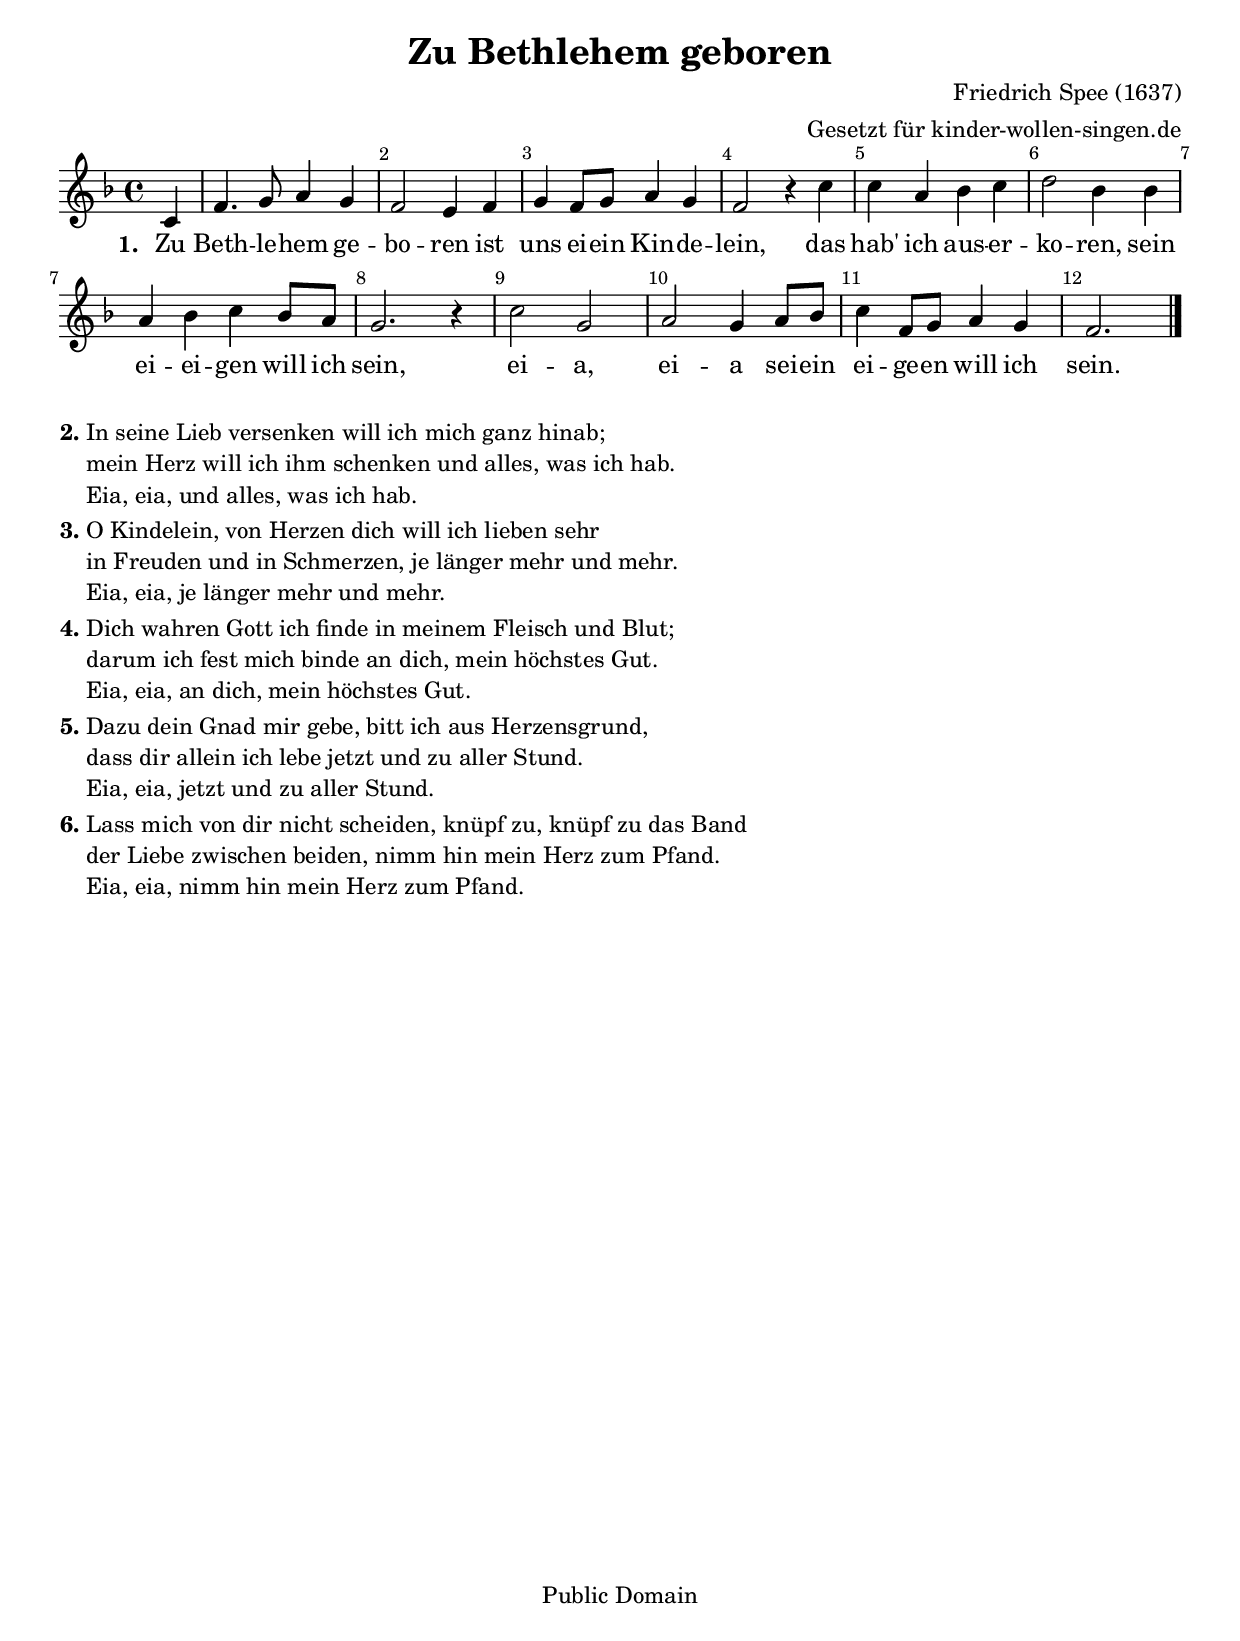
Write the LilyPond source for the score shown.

%=============================================
%   created by MuseScore Version: 0.9.6
%          Donnerstag, 18. November 2010
%=============================================

\version "2.24.2"



#(set-default-paper-size "a4")

\paper {
  line-width    = 190\mm
  left-margin   = 10\mm
  top-margin    = 10\mm
  bottom-margin = 20\mm
  indent = 0 \mm
  %%set to ##t if your score is less than one page:
  ragged-last-bottom = ##t
  ragged-bottom = ##f
  %% in orchestral scores you probably want the two bold slashes
  %% separating the systems: so uncomment the following line:
  %% system-separator-markup = \slashSeparator
}

\header {
  title = "Zu Bethlehem geboren"
  composer = "Friedrich Spee (1637)"
  arranger = "Gesetzt für kinder-wollen-singen.de"
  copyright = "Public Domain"
}

AvoiceAA = \relative c'{
  \set Staff.instrumentName = #""
  \set Staff.shortInstrumentName = #""
  \clef treble
  %staffkeysig
  \key f \major
  %barkeysig:
  \key f \major
  %bartimesig:
  \time 4/4
  \partial 4
  c4     f4. g8 a4 g      | % 1
  f2 e4 f      | % 2
  g f8 g a4 g      | % 3
  f2 r4 c'      | % 4
  c a bes c      | % 5
  d2 bes4 bes      | % 6
  a bes c bes8 a      | % 7
  g2. r4      | % 8
  c2  g      | % 9
  a g4 a8 bes      | % 10
  c4 f,8 g a4 g      | % 11
  f2. \bar "|."
}% end of last bar in partorvoice

ApartAverseA = \lyricmode { \set stanza = " 1. " Zu Beth -- le -- hem ge -- bo -- ren ist uns ei -- ein Kin -- de -- lein, das hab' ich aus -- er -- ko -- ren, sein ei -- ei -- gen will ich sein, ei -- a, ei -- a sei -- ein ei -- ge -- en will ich sein. }

\score {
  <<
    \context Staff = ApartA <<
      \context Voice = AvoiceAA \AvoiceAA
    >>

    \context Lyrics = ApartAverseA\lyricsto AvoiceAA  \ApartAverseA



    \set Score.skipBars = ##t
    %%\set Score.melismaBusyProperties = #'()
    \override Score.BarNumber.break-visibility = ##f %%every bar is numbered.!!!
    %% remove previous line to get barnumbers only at beginning of system.
    #(set-accidental-style 'modern-cautionary)
    \set Score.markFormatter = #format-mark-box-letters %%boxed rehearsal-marks
    \override Score.TimeSignature.style = #'() %%makes timesigs always numerical
    %% remove previous line to get cut-time/alla breve or common time
    \set Score.pedalSustainStyle = #'mixed
    %% make spanners comprise the note it end on, so that there is no doubt that this note is included.
    \override Score.TrillSpanner.bound-details.right.padding = #-2
    \override Score.TextSpanner.bound-details.right.padding = #-1
    %% Lilypond's normal textspanners are too weak:
    \override Score.TextSpanner.dash-period = #1
    \override Score.TextSpanner.dash-fraction = #0.5
    %% lilypond chordname font, like mscore jazzfont, is both far too big and extremely ugly (olagunde@start.no):
    \override Score.ChordName.font-family = #'roman
    \override Score.ChordName.font-size = #0
    %% In my experience the normal thing in printed scores is maj7 and not the triangle. (olagunde):
    \set Score.majorSevenSymbol = \markup {maj7}
  >>

  %% Boosey and Hawkes, and Peters, have barlines spanning all staff-groups in a score,
  %% Eulenburg and Philharmonia, like Lilypond, have no barlines between staffgroups.
  %% If you want the Eulenburg/Lilypond style, comment out the following line:
  \layout {\context {\Score \consists Span_bar_engraver}}
}%% end of score-block


\markup {
  \hspace #0.1
  \column {
    \line {
      \bold "2."
      \column {
        "In seine Lieb versenken will ich mich ganz hinab;"
        "mein Herz will ich ihm schenken und alles, was ich hab."
        "Eia, eia, und alles, was ich hab."

      }
    }
    \hspace #0.1
    \line {
      \bold "3."
      \column {
        "O Kindelein, von Herzen dich will ich lieben sehr"
        "in Freuden und in Schmerzen, je länger mehr und mehr."
        "Eia, eia, je länger mehr und mehr."
      }
    }
    \hspace #0.1
    \line {
      \bold "4."
      \column {
        "Dich wahren Gott ich finde in meinem Fleisch und Blut;"
        "darum ich fest mich binde an dich, mein höchstes Gut."
        "Eia, eia, an dich, mein höchstes Gut."
      }
    }
    \hspace #0.1
    \line {
      \bold "5."
      \column {
        "Dazu dein Gnad mir gebe, bitt ich aus Herzensgrund,"
        "dass dir allein ich lebe jetzt und zu aller Stund."
        "Eia, eia, jetzt und zu aller Stund."
      }
    }
    \hspace #0.1
    \line {
      \bold "6."
      \column {
        "Lass mich von dir nicht scheiden, knüpf zu, knüpf zu das Band"
        "der Liebe zwischen beiden, nimm hin mein Herz zum Pfand."
        "Eia, eia, nimm hin mein Herz zum Pfand."
      }
    }
  }
}

#(set-global-staff-size 20)
